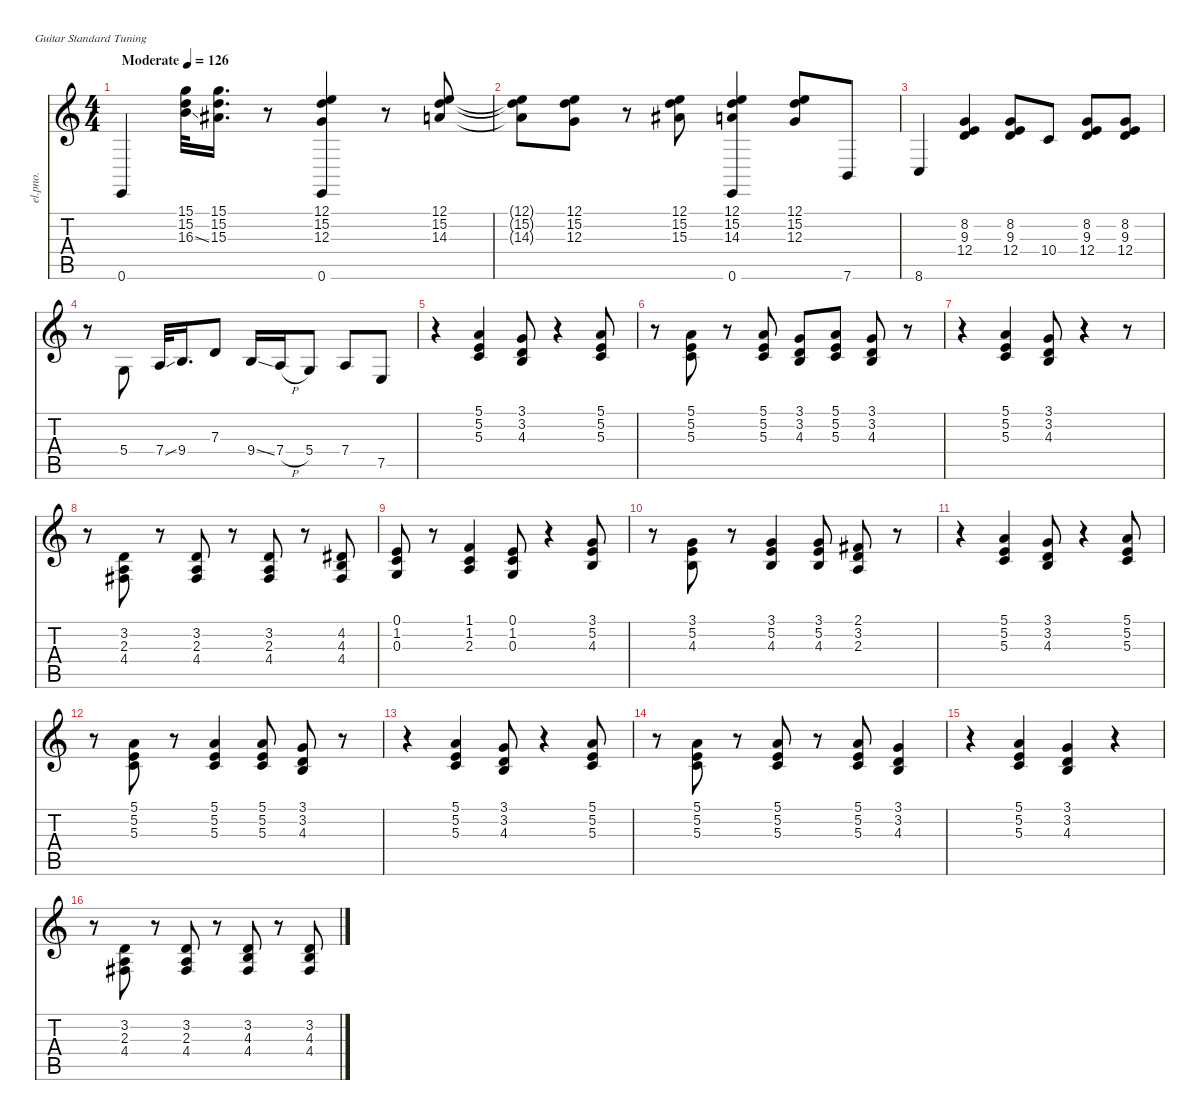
\defaultSystemsLayout 4
\hideDynamics
\bracketExtendMode nobrackets
\otherSystemsTrackNameOrientation horizontal
\track ("Donald Fagan" "el.pno.") {instrument electricgrandpiano}
\staff {score tabs}
\tuning (E4 B3 G3 D3 A2 E2)
\ts (4 4)
\beaming (8 2 2 2 2)
\tempo (126 "Moderate")
\clef g2
\ks c
0.6.4{dy f instrument electricgrandpiano beam Up} (15.1 15.2 16.3{ss}).32{beam Down} (15.1 15.2 15.3{acc #}).16{d beam Down} r.8{beam Down} (12.1 15.2 12.3 0.6).4{beam Up} r.8{beam Up} (12.1 15.2 14.3).8{beam Down} |
(12.1{t} 15.2{t} 14.3{t}).8{beam Down} (12.1 15.2 12.3).8{beam Down} r.8{beam Down} (12.1 15.2 15.3{acc #}).8{beam Down} (12.1 15.2 14.3 0.6).4{beam Up} (12.1 15.2 12.3).8{beam Up} 7.6.8{beam Up} |
8.6.4{beam Up} (8.2 9.3 12.4).4{beam Up} (8.2 9.3 12.4).8{beam Up} 10.4.8{beam Up} (8.2 9.3 12.4).8{beam Up} (8.2 9.3 12.4).8{beam Up} |
r.8{beam Down} 5.4.8{beam Up} 7.4{ss}.32{beam Up} 9.4.16{d beam Up} 7.3.8{beam Up} 9.4{ss}.16{beam Up} 7.4{h}.16{beam Up} 5.4.8{beam Up} 7.4.8{beam Up} 7.5.8{beam Up} |
r.4{beam Down} (5.1 5.2 5.3).4{beam Up} (3.1 3.2 4.3).8{beam Up} r.4{beam Up} (5.1 5.2 5.3).8{beam Up} |
r.8{beam Down} (5.1 5.2 5.3).8{beam Up} r.8{beam Up} (5.1 5.2 5.3).8{beam Up} (3.1 3.2 4.3).8{beam Up} (5.1 5.2 5.3).8{beam Up} (3.1 3.2 4.3).8{beam Up} r.8{beam Up} |
r.4{beam Down} (5.1 5.2 5.3).4{beam Up} (3.1 3.2 4.3).8{beam Up} r.4{beam Up} r.8{beam Up} |
r.8{beam Down} (3.2 2.3 4.4{acc #}).8{beam Up} r.8{beam Up} (3.2 2.3 4.4{acc #}).8{beam Up} r.8{beam Up} (3.2 2.3 4.4{acc #}).8{beam Up} r.8{beam Up} (4.2{acc #} 4.3 4.4{acc #}).8{beam Up} |
(0.1 1.2 0.3).8{beam Up} r.8{beam Up} (1.1 1.2 2.3).4{beam Up} (0.1 1.2 0.3).8{beam Up} r.4{beam Up} (3.1 5.2 4.3).8{beam Up} |
r.8{beam Down} (3.1 5.2 4.3).8{beam Up} r.8{beam Up} (3.1 5.2 4.3).4{beam Up} (3.1 5.2 4.3).8{beam Up} (2.1{acc #} 3.2 2.3).8{beam Up} r.8{beam Up} |
r.4{beam Down} (5.1 5.2 5.3).4{beam Up} (3.1 3.2 4.3).8{beam Up} r.4{beam Up} (5.1 5.2 5.3).8{beam Up} |
r.8{beam Down} (5.1 5.2 5.3).8{beam Up} r.8{beam Up} (5.1 5.2 5.3).4{beam Up} (5.1 5.2 5.3).8{beam Up} (3.1 3.2 4.3).8{beam Up} r.8{beam Up} |
r.4{beam Down} (5.1 5.2 5.3).4{beam Up} (3.1 3.2 4.3).8{beam Up} r.4{beam Up} (5.1 5.2 5.3).8{beam Up} |
r.8{beam Down} (5.1 5.2 5.3).8{beam Up} r.8{beam Up} (5.1 5.2 5.3).8{beam Up} r.8{beam Up} (5.1 5.2 5.3).8{beam Up} (3.1 3.2 4.3).4{beam Up} |
r.4{beam Down} (5.1 5.2 5.3).4{beam Up} (3.1 3.2 4.3).4{beam Up} r.4{beam Up} |
r.8{beam Down} (3.2 2.3 4.4{acc #}).8{beam Up} r.8{beam Up} (3.2 2.3 4.4{acc #}).8{beam Up} r.8{beam Up} (3.2 4.3 4.4{acc #}).8{beam Up} r.8{beam Up} (3.2 4.3 4.4{acc #}).8{beam Up}
